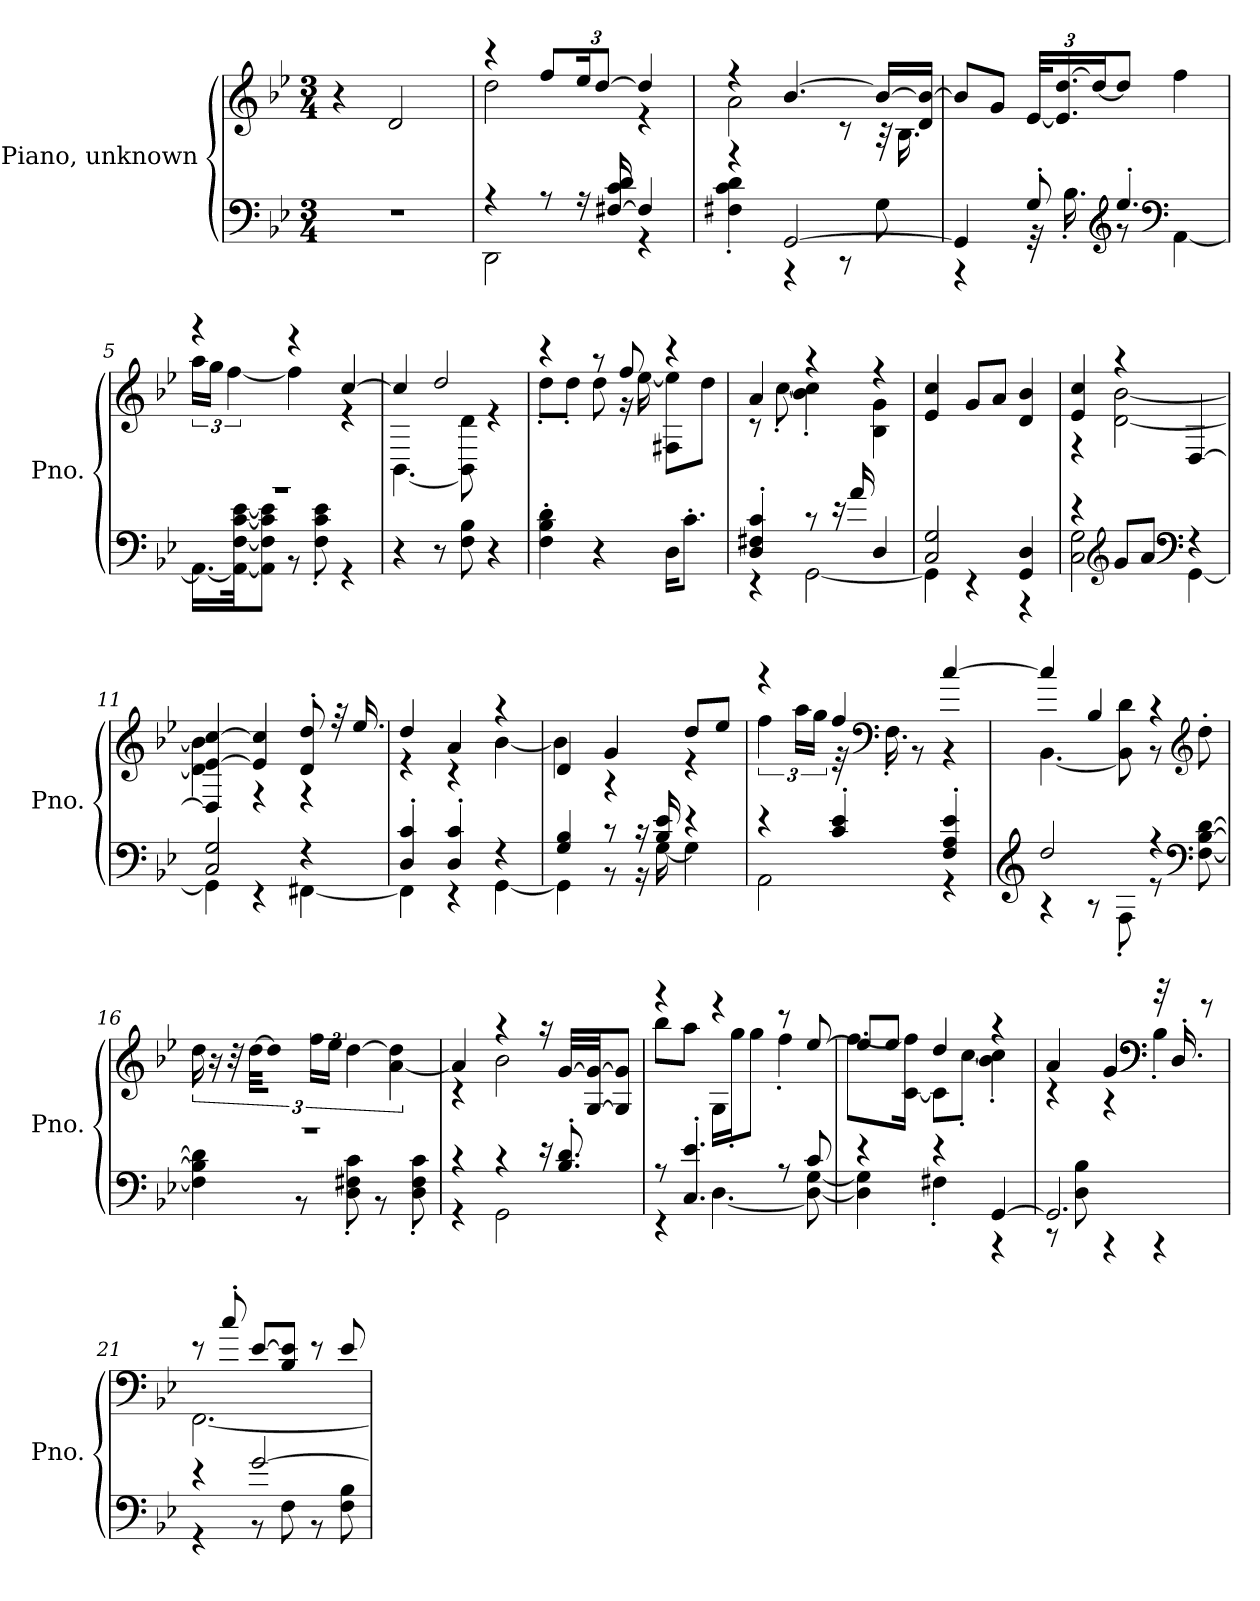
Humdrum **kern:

**kern	**kern
*part1	*part1
*staff2	*staff1
*I"Piano, unknown	*
*I'Pno.	*
*clefF4	*clefG2
*k[b-e-]	*k[b-e-]
*M3/4	*M3/4
*MM160	*MM160
=1	=1
2.r	4r
.	2d/
=2	=2
*^	*^
4r	2DD\	4r	2dd\
8r	.	8ff/L	.
*	*	*Xbrackettup	*
16r	.	24ee-/K	.
.	.	[12dd/J	.
[16F#X/ 16c/ 16d/	.	.	.
4F#/]	4r	4dd/]	4r
=3	=3	=3	=3
4r	4F#X\' 4c\' 4d\'	4r	2a\
[2GG/	4r	[4.b-/	.
.	8r	.	8r
.	8G\	16b-/LL_	32r
.	.	.	16.B-\
.	.	16d/ 16b-/_JJ	.
*	*	*v	*v
=4	=4	=4
4GG/]	4r	8b-/L]
.	.	8g/J
8G'/	32r	[48e-/KLL
.	.	24.e-/] [24.dd/
.	16.B-'\	.
.	.	24dd/J_
*clefG2	*	*
4.ee-'/	8r	8dd/J]
*clefF4	*	*
.	[4AA\	4ff\
=5	=5	=5
*	*	*^
*	*	*	*brackettup
2.r	16.AA\LL_	4r	24aa\LL
.	.	.	24gg\JJ
.	.	.	[6ff\
.	32AA\_ [32F\ [32c\ [32e-\JK	.	.
.	8AA\] 8F\] 8c\] 8e-\]J	.	.
.	8r	4r	4ff\]
.	8F\' 8c\' 8e-\'	.	.
.	4r	[4cc/	4r
*v	*v	*	*
!!LO:LB:g=z	!!
=6	=6	=6
4r	4cc/]	[4.BB-\
8r	2dd/	.
8F\ 8B-\	.	8BB-\] 8d\
4r	.	4r
=7	=7	=7
4F\' 4B-\' 4d\'	4r	8dd'\L
.	.	8dd'\J
4r	8r	8dd\
.	8ff/	16r
.	.	[16ee-\
16D\KL	4r	8F#X\ 8ee-\]L
8.c'\J	.	.
.	.	8dd\J
=8	=8	=8
*^	*	*
4D/' 4F#X/' 4c/'	4r	4a/	8r
.	.	.	[8cc'\
8r	[2GG\	4r	4b-\' 4cc\]'
16r	.	.	.
16a/	.	.	.
4D/	.	4r	4B-\ 4g\
*	*	*v	*v
=9	=9	=9
2C/ 2G/	4GG\]	4e-/ 4cc/
.	4r	8g/L
.	.	8a/J
4GG/ 4D/	4r	4d/ 4b-/
=10	=10	=10
*	*	*^
4r	2C\ 2G\	4e-/ 4cc/	4r
*clefG2	*	*	*
8g/L	.	4r	[2d\ [2b-\
8a/J	.	.	.
*clefF4	*	*	*
4r	[4GG\	[4D/	.
!!LO:LB:g=z	!!
=11	=11	=11	=11
2C/ 2G/	4GG\]	4D/] [4e-/ [4cc/	4d\] 4b-\]
.	4r	4e-/] 4cc/]	4r
4r	[4FF#X\	8d/' 8dd/'	4r
.	.	32r	.
.	.	16.ee-/	.
=12	=12	=12	=12
4D/' 4c/'	4FF#\]	4dd/	4r
4D/' 4c/'	4r	4a/	4r
4r	[4GG\	4r	[4b-\
=13	=13	=13	=13
4G/ 4B-/	4GG\]	4d/	4b-\]
8r	8r	4g/	4r
16r	16r	.	.
16B-/ 16e-/	[16G\	.	.
4r	4G\]	8dd/L	4r
.	.	8ee-/J	.
=14	=14	=14	=14
4r	2AA\	4r	6ff\
.	.	.	24aa\LL
.	.	.	24gg\JJ
4c/' 4e-/'	.	4ff/	32r
*	*	*clefF4	*
.	.	.	16.F'\
.	.	.	8r
4F/' 4A/' 4e-/'	4r	[4cc/	4r
=15	=15	=15	=15
*clefG2	*	*	*
2dd/	4r	4cc/]	[4.BB-\
.	8r	4B-/	.
.	8F'\	.	8BB-\] 8d\
4r	8r	4r	8r
*clefF4	*	*clefG2	*
.	[8F\ [8B-\ [8d\	.	8dd'\
*	*	*v	*v
!!LO:LB:g=z
=16	=16	=16
2.r	4F\] 4B-\] 4d\]	24dd\
.	.	24r
.	.	48r
.	.	[48dd\KKL
.	.	8dd\J]
.	8r	24ff\LL
.	.	24ee-\JJ
.	.	[6dd\
.	8D\' 8F#X\' 8c\'	.
.	8r	[4a\ 4dd\]
.	8D\' 8F#\' 8c\'	.
=17	=17	=17
*	*	*^
4r	4r	4a/]	4r
4r	2GG\	4r	2b-\
16r	.	16r	.
8.B-/' 8.d/'	.	[32g/LLL	.
.	.	[32G/ 32g/_JJ	.
.	.	8G/] 8g/]J	.
=18	=18	=18	=18
8r	4r	4r	8bb-\L
4.C/' 4.e-/'	.	.	8aa\J
.	[4.D\	4r	16G\LL
.	.	.	16gg'\J
.	.	.	8gg\J
8r	.	8r	4ff'\
8c/	8D\_ [8G\	[8ee-/	.
=19	=19	=19	=19
4r	4D\] 4G\]	8ee-/L]	[8.ff\L
.	.	8ee-/J	.
.	.	.	[16c\ 16ff\]Jk
4r	4F#X'\	4dd/	8c\L]
.	.	.	[8cc'\J
[4GG/	4r	4r	4b-\' 4cc\]'
!!LO:LB:g=z	!!
=20	=20	=20	=20
2.GG/]	8r	4a/	4r
.	8D\ 8B-\	.	.
.	4r	4g/	4r
*	*	*clefF4	*
.	4r	32r	4B-'\
.	.	16.D'/	.
.	.	8r	.
=21	=21	=21	=21
4r	4r	8r	[2.FF\
.	.	8cc'/	.
[2g/	8r	[8e-/L	.
.	8F\	8B-/ 8e-/]J	.
.	8r	8r	.
.	8F\ 8B-\	8e-/	.
*v	*v	*	*
*	*v	*v
=	=
*-	*-
